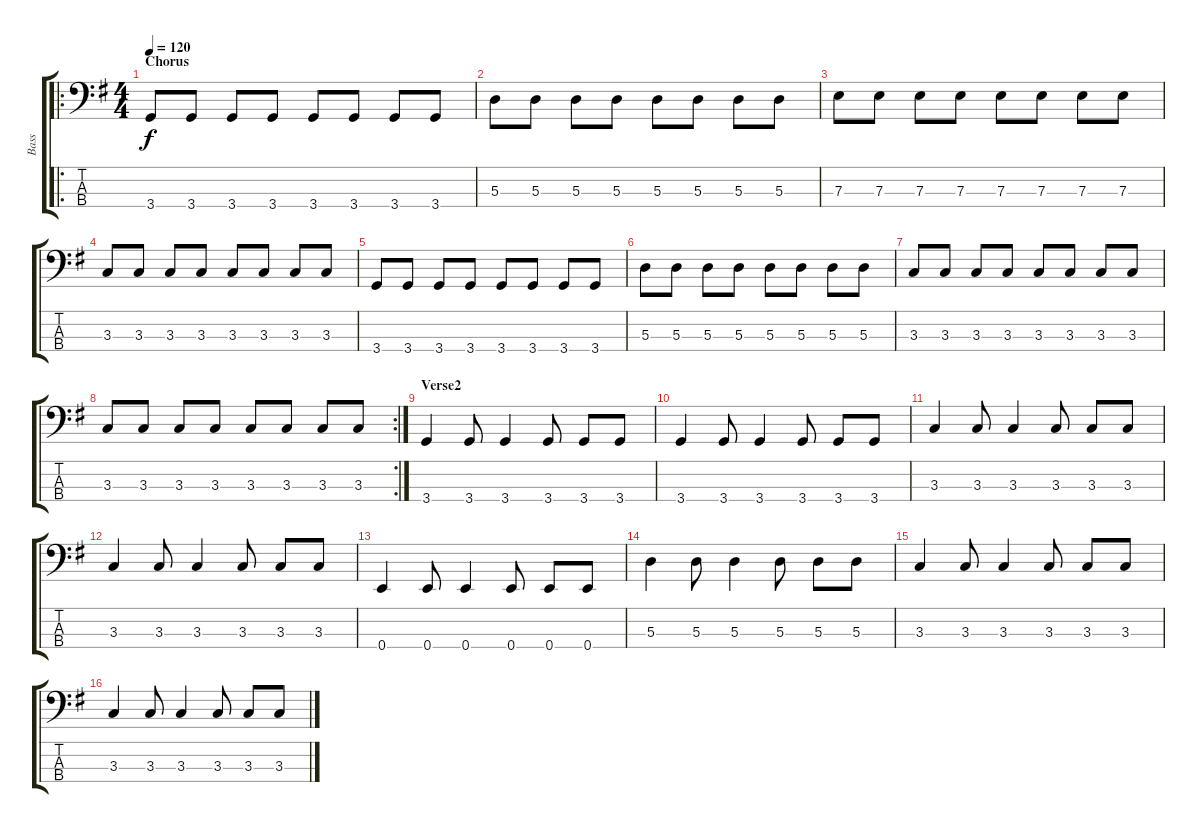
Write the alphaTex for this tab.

\track ("Bass" "Bass") {instrument electricbassfinger}
\staff {score tabs}
\tuning (G2 D2 A1 E1) {hide}
\ro
\ts (4 4)
\section ("" "Chorus")
\tempo 120
\clef f4
\ks g
3.4.8{dy f} 3.4.8 3.4.8 3.4.8 3.4.8 3.4.8 3.4.8 3.4.8 |
5.3.8 5.3.8 5.3.8 5.3.8 5.3.8 5.3.8 5.3.8 5.3.8 |
7.3.8 7.3.8 7.3.8 7.3.8 7.3.8 7.3.8 7.3.8 7.3.8 |
3.3.8 3.3.8 3.3.8 3.3.8 3.3.8 3.3.8 3.3.8 3.3.8 |
3.4.8 3.4.8 3.4.8 3.4.8 3.4.8 3.4.8 3.4.8 3.4.8 |
5.3.8 5.3.8 5.3.8 5.3.8 5.3.8 5.3.8 5.3.8 5.3.8 |
3.3.8 3.3.8 3.3.8 3.3.8 3.3.8 3.3.8 3.3.8 3.3.8 |
\rc 2
3.3.8 3.3.8 3.3.8 3.3.8 3.3.8 3.3.8 3.3.8 3.3.8 |
\section ("" "Verse2")
3.4.4 3.4.8 3.4.4 3.4.8 3.4.8 3.4.8 |
3.4.4 3.4.8 3.4.4 3.4.8 3.4.8 3.4.8 |
3.3.4 3.3.8 3.3.4 3.3.8 3.3.8 3.3.8 |
3.3.4 3.3.8 3.3.4 3.3.8 3.3.8 3.3.8 |
0.4.4 0.4.8 0.4.4 0.4.8 0.4.8 0.4.8 |
5.3.4 5.3.8 5.3.4 5.3.8 5.3.8 5.3.8 |
3.3.4 3.3.8 3.3.4 3.3.8 3.3.8 3.3.8 |
3.3.4 3.3.8 3.3.4 3.3.8 3.3.8 3.3.8
